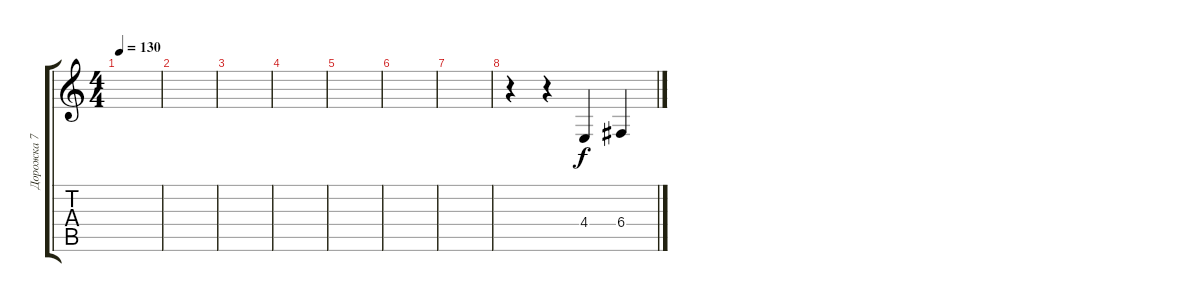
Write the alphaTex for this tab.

\track ("Дорожка 7" "Дорожка 7") {instrument orchestrahit}
\staff {score tabs}
\tuning (D4 A3 F3 C3 G2 C2) {hide}
\ts (4 4)
\tempo 130
\clef g2
\ks c
|
|
|
|
|
|
|
r.4 r.4 4.4.4 6.4.4
